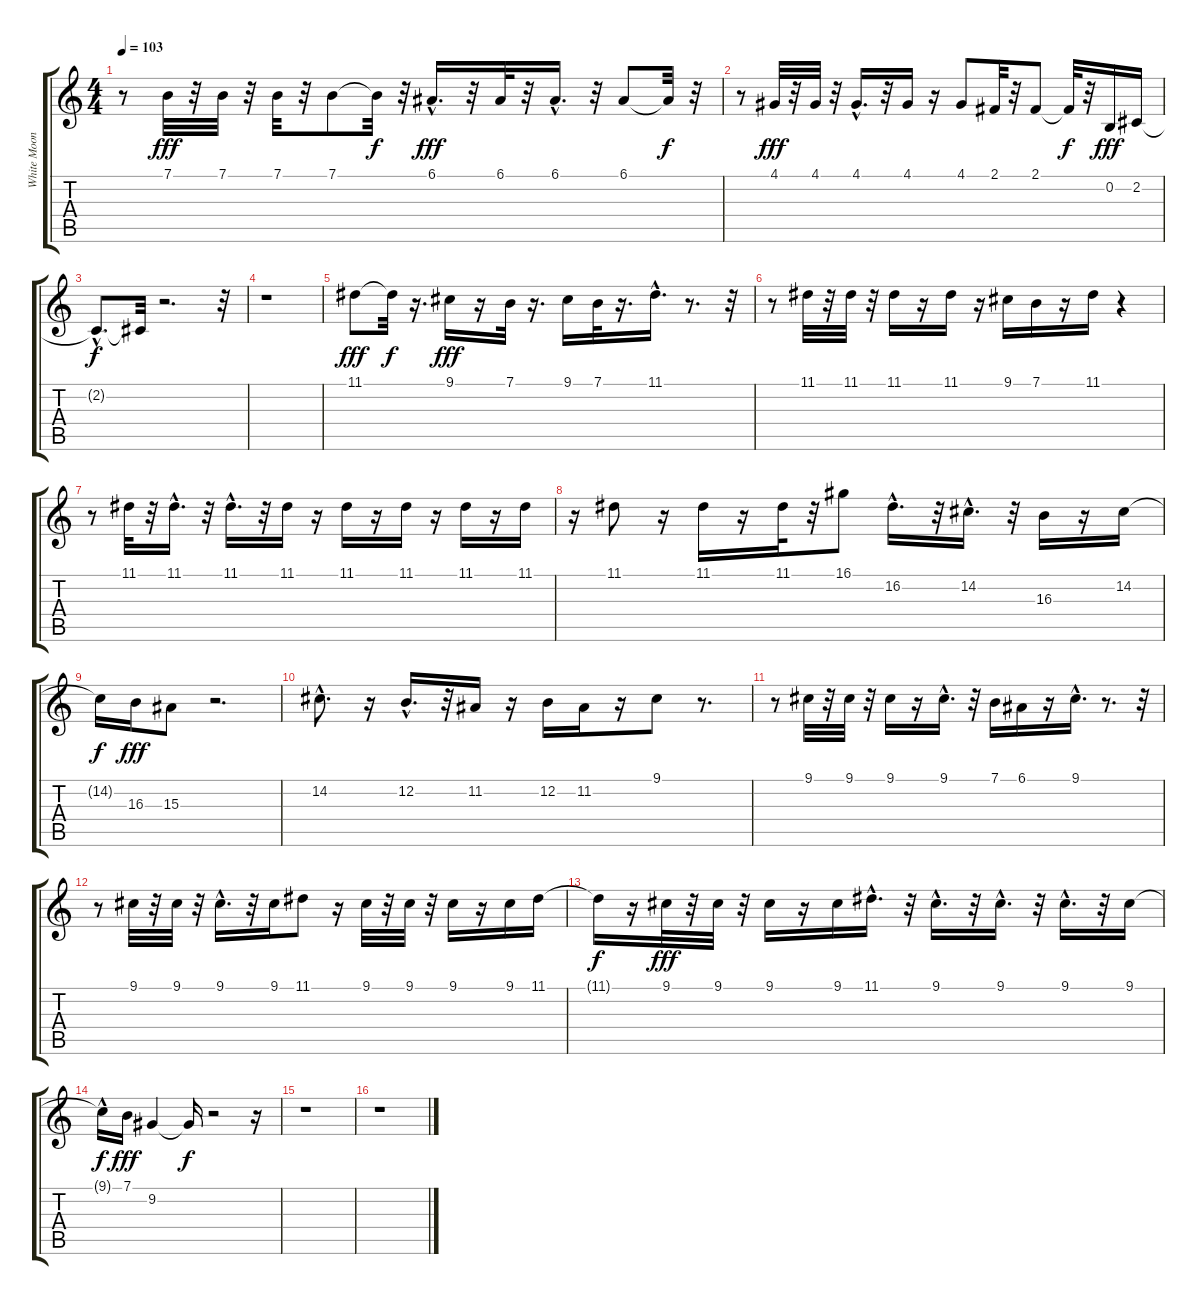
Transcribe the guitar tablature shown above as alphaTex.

\track ("White Moon - Kuzmin Vladimir" "White Moon") {instrument electricpiano1}
\staff {score tabs}
\tuning (E4 B3 G3 D3 A2 E2) {hide}
\ts (4 4)
\tempo 103
\clef g2
\ks c
r.8{dy f} 7.1.32{dy fff} r.32 7.1.32 r.32 7.1.32 r.32 7.1.8 7.1{t}.32{dy f} r.32 6.1{hac}.16{d dy fff} r.32 6.1.32 r.32 6.1{hac}.16{d} r.32 6.1.8 6.1{t}.32{dy f} r.32 |
r.8 4.1.32{dy fff} r.32 4.1.32 r.32 4.1{hac}.16{d} r.32 4.1.16 r.16 4.1.8 2.1.32 r.32 2.1.8 2.1{t}.32{dy f} r.32 0.2.16{dy fff} 2.2.16 |
2.2{hac t}.8{d dy f} 2.2{t}.32 r.2{d} r.32 |
r.1 |
11.1.8{dy fff} 11.1{t}.32{dy f} r.16{d} 9.1.16{dy fff} r.16 7.1.32 r.16{d} 9.1.16 7.1.32 r.16{d} 11.1{hac}.16{d} r.8{d} r.32 |
r.8 11.1.32 r.32 11.1.32 r.32 11.1.16 r.16 11.1.16 r.16 9.1.16 7.1.16 r.16 11.1.16 r.4 |
r.8 11.1.32 r.32 11.1{hac}.16{d} r.32 11.1{hac}.16{d} r.32 11.1.16 r.16 11.1.16 r.16 11.1.16 r.16 11.1.16 r.16 11.1.16 |
r.16 11.1.8 r.16 11.1.16 r.16 11.1.32 r.32 16.1.8 16.2{hac}.16{d} r.32 14.2{hac}.16{d} r.32 16.3.16 r.16 14.2.16 |
14.2{t}.16{dy f} 16.3.16{dy fff} 15.3.8 r.2{d} |
14.2{hac}.8{d} r.16 12.2{hac}.16{d} r.32 11.2.16 r.16 12.2.16 11.2.16 r.16 9.1.8 r.8{d} |
r.8 9.1.32 r.32 9.1.32 r.32 9.1.16 r.16 9.1{hac}.16{d} r.32 7.1.16 6.1.16 r.16 9.1{hac}.16{d} r.8{d} r.32 |
r.8 9.1.32 r.32 9.1.32 r.32 9.1{hac}.16{d} r.32 9.1.16 11.1.8 r.16 9.1.32 r.32 9.1.32 r.32 9.1.16 r.16 9.1.16 11.1.16 |
11.1{t}.16{dy f} r.16 9.1.32{dy fff} r.32 9.1.32 r.32 9.1.16 r.16 9.1.16 11.1{hac}.16{d} r.32 9.1{hac}.16{d} r.32 9.1{hac}.16{d} r.32 9.1{hac}.16{d} r.32 9.1.16 |
9.1{hac t}.16{dy f} 7.1.16{dy fff} 9.2.4 9.2{t}.16{dy f} r.2 r.16 |
r.1 |
r.1
